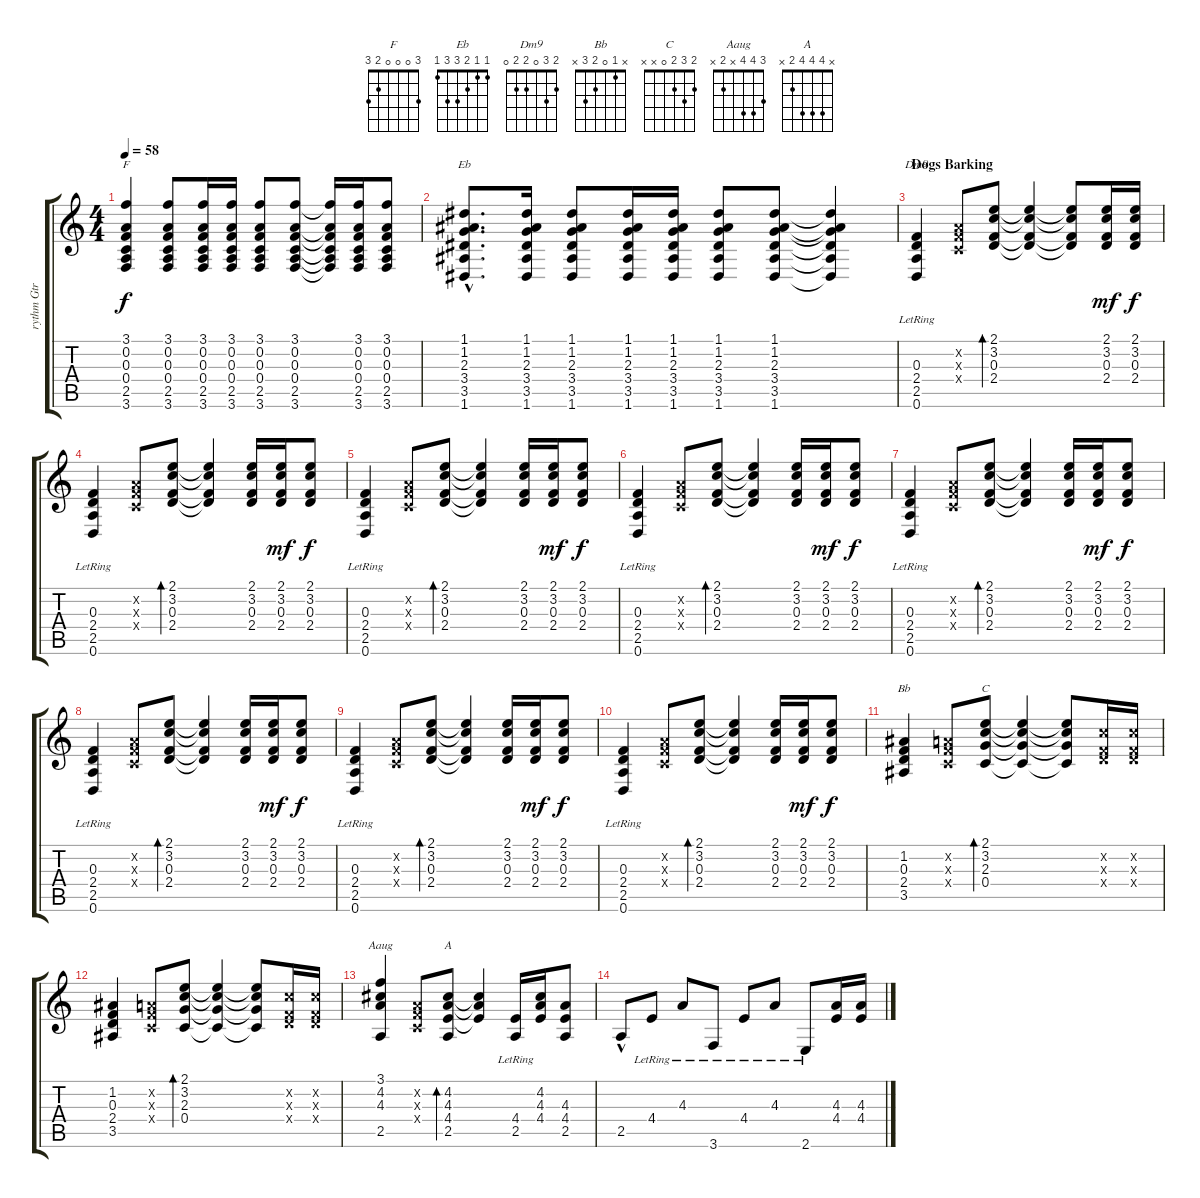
\track ("rythm Gtr" "rythm Gtr") {instrument acousticguitarsteel}
\staff {score tabs}
\tuning (D4 A3 F3 C3 G2 D2) {hide}
\chord ("F" 3 0 0 0 2 3)
\chord ("Eb" 1 1 2 3 3 1)
\chord ("Dm9" 2 3 0 2 2 0)
\chord ("Bb" x 1 0 2 3 x)
\chord ("C" 2 3 2 0 x x)
\chord ("Aaug" 3 4 4 x 2 x)
\chord ("A" x 4 4 4 2 x)
\ts (4 4)
\tempo 58
\clef g2
\ks c
(3.1 0.2 0.3 0.4 2.5 3.6).4{ch "F" dy f} (3.1 0.2 0.3 0.4 2.5 3.6).8 (3.1 0.2 0.3 0.4 2.5 3.6).16 (3.1 0.2 0.3 0.4 2.5 3.6).16 (3.1 0.2 0.3 0.4 2.5 3.6).8 (3.1 0.2 0.3 0.4 2.5 3.6).8 (3.1{t} 0.2{t} 0.3{t} 0.4{t} 2.5{t} 3.6{t}).16 (3.1 0.2 0.3 0.4 2.5 3.6).16 (3.1 0.2 0.3 0.4 2.5 3.6).8 |
(1.1{hac} 1.2{hac} 2.3{hac} 3.4{hac} 3.5{hac} 1.6{hac}).8{d ch "Eb"} (1.1 1.2 2.3 3.4 3.5 1.6).16 (1.1 1.2 2.3 3.4 3.5 1.6).8 (1.1 1.2 2.3 3.4 3.5 1.6).16 (1.1 1.2 2.3 3.4 3.5 1.6).16 (1.1 1.2 2.3 3.4 3.5 1.6).8 (1.1 1.2 2.3 3.4 3.5 1.6).8 (1.1{t} 1.2{t} 2.3{t} 3.4{t} 3.5{t} 1.6{t}).4 |
\section ("" "Dogs Barking")
(0.3 2.4 2.5 0.6{lr}).4{ch "Dm9"} (0.2{x} 0.3{x} 0.4{x}).8 (2.1 3.2 0.3 2.4).8{bd 60} (2.1{t} 3.2{t} 0.3{t} 2.4{t}).4 (2.1{t} 3.2{t} 0.3{t} 2.4{t}).8 (2.1 3.2 0.3 2.4).16{dy mf} (2.1 3.2 0.3 2.4).16{dy f} |
(0.3 2.4 2.5 0.6{lr}).4 (0.2{x} 0.3{x} 0.4{x}).8 (2.1 3.2 0.3 2.4).8{bd 60} (2.1{t} 3.2{t} 0.3{t} 2.4{t}).4 (2.1 3.2 0.3 2.4).16 (2.1 3.2 0.3 2.4).16{dy mf} (2.1 3.2 0.3 2.4).8{dy f} |
(0.3 2.4 2.5 0.6{lr}).4 (0.2{x} 0.3{x} 0.4{x}).8 (2.1 3.2 0.3 2.4).8{bd 60} (2.1{t} 3.2{t} 0.3{t} 2.4{t}).4 (2.1 3.2 0.3 2.4).16 (2.1 3.2 0.3 2.4).16{dy mf} (2.1 3.2 0.3 2.4).8{dy f} |
(0.3 2.4 2.5 0.6{lr}).4 (0.2{x} 0.3{x} 0.4{x}).8 (2.1 3.2 0.3 2.4).8{bd 60} (2.1{t} 3.2{t} 0.3{t} 2.4{t}).4 (2.1 3.2 0.3 2.4).16 (2.1 3.2 0.3 2.4).16{dy mf} (2.1 3.2 0.3 2.4).8{dy f} |
(0.3 2.4 2.5 0.6{lr}).4 (0.2{x} 0.3{x} 0.4{x}).8 (2.1 3.2 0.3 2.4).8{bd 60} (2.1{t} 3.2{t} 0.3{t} 2.4{t}).4 (2.1 3.2 0.3 2.4).16 (2.1 3.2 0.3 2.4).16{dy mf} (2.1 3.2 0.3 2.4).8{dy f} |
(0.3 2.4 2.5 0.6{lr}).4 (0.2{x} 0.3{x} 0.4{x}).8 (2.1 3.2 0.3 2.4).8{bd 60} (2.1{t} 3.2{t} 0.3{t} 2.4{t}).4 (2.1 3.2 0.3 2.4).16 (2.1 3.2 0.3 2.4).16{dy mf} (2.1 3.2 0.3 2.4).8{dy f} |
(0.3 2.4 2.5 0.6{lr}).4 (0.2{x} 0.3{x} 0.4{x}).8 (2.1 3.2 0.3 2.4).8{bd 60} (2.1{t} 3.2{t} 0.3{t} 2.4{t}).4 (2.1 3.2 0.3 2.4).16 (2.1 3.2 0.3 2.4).16{dy mf} (2.1 3.2 0.3 2.4).8{dy f} |
(0.3 2.4 2.5 0.6{lr}).4 (0.2{x} 0.3{x} 0.4{x}).8 (2.1 3.2 0.3 2.4).8{bd 60} (2.1{t} 3.2{t} 0.3{t} 2.4{t}).4 (2.1 3.2 0.3 2.4).16 (2.1 3.2 0.3 2.4).16{dy mf} (2.1 3.2 0.3 2.4).8{dy f} |
(1.2 0.3 2.4 3.5).4{ch "Bb"} (0.2{x} 0.3{x} 0.4{x}).8 (2.1 3.2 2.3 0.4).8{bd 60 ch "C"} (2.1{t} 3.2{t} 2.3{t} 0.4{t}).4 (2.1{t} 3.2{t} 2.3{t} 0.4{t}).8 (3.2{x} 0.3{x} 2.4{x}).16 (3.2{x} 0.3{x} 2.4{x}).16 |
(1.2 0.3 2.4 3.5).4 (0.2{x} 0.3{x} 0.4{x}).8 (2.1 3.2 2.3 0.4).8{bd 60} (2.1{t} 3.2{t} 2.3{t} 0.4{t}).4 (2.1{t} 3.2{t} 2.3{t} 0.4{t}).8 (3.2{x} 0.3{x} 2.4{x}).16 (3.2{x} 0.3{x} 2.4{x}).16 |
(3.1 4.2 4.3 2.5).4{ch "Aaug"} (0.2{x} 0.3{x} 0.4{x}).8 (4.2 4.3 4.4 2.5).8{bd 60 ch "A"} (4.2{t} 4.3{t} 4.4{t}).4 (4.4 2.5{lr}).16 (4.2 4.3 4.4).16 (4.3 4.4 2.5).8 |
2.5{hac}.8 4.4{lr}.8 4.3{lr}.8 3.6{lr}.8 4.4{lr}.8 4.3{lr}.8 2.6{lr}.8 (4.3 4.4).16 (4.3 4.4).16
